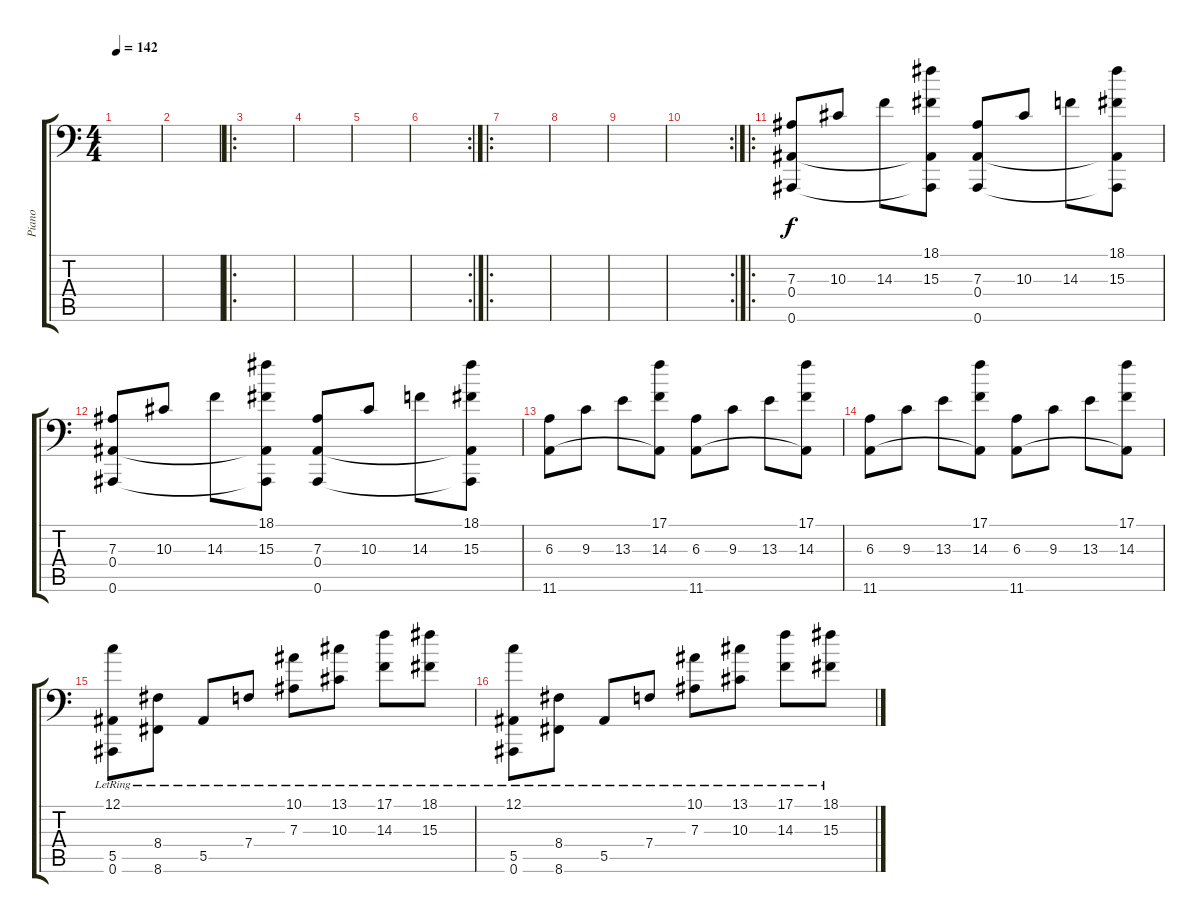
\track ("Piano" "Piano") {instrument electricgrandpiano}
\staff {score tabs}
\tuning (C4 G3 Eb3 Bb2 F2 Bb1) {hide}
\ts (4 4)
\tempo 142
\clef f4
\ks c
|
|
\ro
|
|
|
\rc 2
|
\ro
|
|
|
\rc 2
|
\ro
(7.3 0.4 0.6).8 10.3.8 14.3.8 (18.1 15.3 0.4{t} 0.6{t}).8 (7.3 0.4 0.6).8 10.3.8 14.3.8 (18.1 15.3 0.4{t} 0.6{t}).8 |
(7.3 0.4 0.6).8 10.3.8 14.3.8 (18.1 15.3 0.4{t} 0.6{t}).8 (7.3 0.4 0.6).8 10.3.8 14.3.8 (18.1 15.3 0.4{t} 0.6{t}).8 |
(6.3 11.6).8 9.3.8 13.3.8 (17.1 14.3 11.6{t}).8 (6.3 11.6).8 9.3.8 13.3.8 (17.1 14.3 11.6{t}).8 |
(6.3 11.6).8 9.3.8 13.3.8 (17.1 14.3 11.6{t}).8 (6.3 11.6).8 9.3.8 13.3.8 (17.1 14.3 11.6{t}).8 |
(12.1{lr} 5.5 0.6{lr}).8 (8.4 8.6{lr}).8 5.5{lr}.8 7.4{lr}.8 (10.1 7.3{lr}).8 (13.1 10.3{lr}).8 (17.1 14.3{lr}).8 (18.1 15.3{lr}).8 |
(12.1{lr} 5.5 0.6{lr}).8 (8.4 8.6{lr}).8 5.5{lr}.8 7.4{lr}.8 (10.1 7.3{lr}).8 (13.1 10.3{lr}).8 (17.1 14.3{lr}).8 (18.1 15.3{lr}).8
